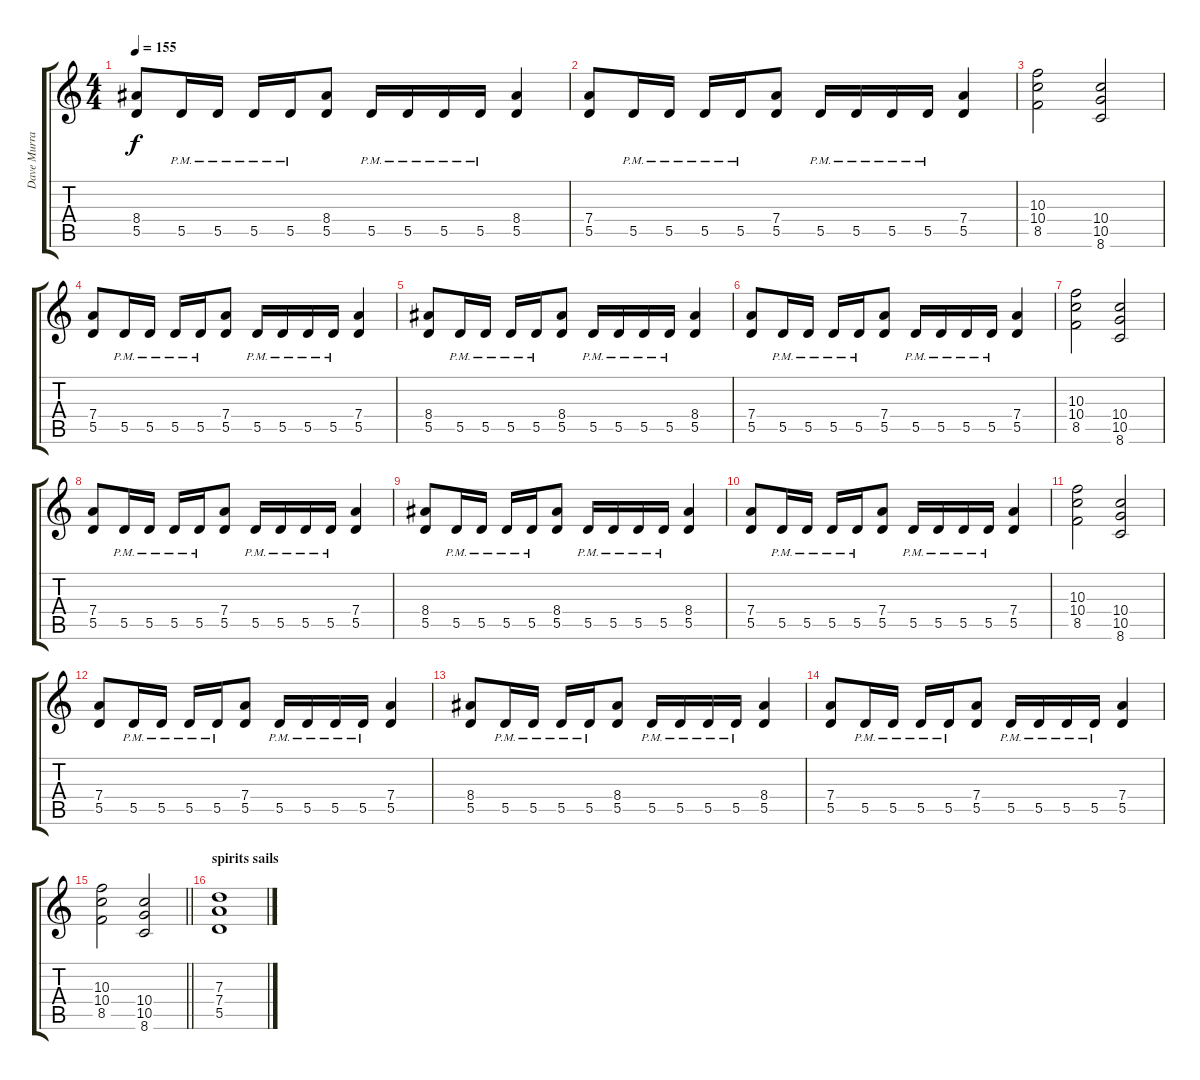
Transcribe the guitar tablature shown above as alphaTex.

\track ("Dave Murray" "Dave Murra") {instrument acousticguitarsteel}
\staff {score tabs}
\tuning (E4 B3 G3 D3 A2 E2) {hide}
\ts (4 4)
\tempo 155
\clef g2
\ks c
(8.4 5.5).8{dy f} 5.5{pm}.16 5.5{pm}.16 5.5{pm}.16 5.5{pm}.16 (8.4 5.5).8 5.5{pm}.16 5.5{pm}.16 5.5{pm}.16 5.5{pm}.16 (8.4 5.5).4 |
(7.4 5.5).8 5.5{pm}.16 5.5{pm}.16 5.5{pm}.16 5.5{pm}.16 (7.4 5.5).8 5.5{pm}.16 5.5{pm}.16 5.5{pm}.16 5.5{pm}.16 (7.4 5.5).4 |
(10.3 10.4 8.5).2 (10.4 10.5 8.6).2 |
(7.4 5.5).8 5.5{pm}.16 5.5{pm}.16 5.5{pm}.16 5.5{pm}.16 (7.4 5.5).8 5.5{pm}.16 5.5{pm}.16 5.5{pm}.16 5.5{pm}.16 (7.4 5.5).4 |
(8.4 5.5).8 5.5{pm}.16 5.5{pm}.16 5.5{pm}.16 5.5{pm}.16 (8.4 5.5).8 5.5{pm}.16 5.5{pm}.16 5.5{pm}.16 5.5{pm}.16 (8.4 5.5).4 |
(7.4 5.5).8 5.5{pm}.16 5.5{pm}.16 5.5{pm}.16 5.5{pm}.16 (7.4 5.5).8 5.5{pm}.16 5.5{pm}.16 5.5{pm}.16 5.5{pm}.16 (7.4 5.5).4 |
(10.3 10.4 8.5).2 (10.4 10.5 8.6).2 |
(7.4 5.5).8 5.5{pm}.16 5.5{pm}.16 5.5{pm}.16 5.5{pm}.16 (7.4 5.5).8 5.5{pm}.16 5.5{pm}.16 5.5{pm}.16 5.5{pm}.16 (7.4 5.5).4 |
(8.4 5.5).8 5.5{pm}.16 5.5{pm}.16 5.5{pm}.16 5.5{pm}.16 (8.4 5.5).8 5.5{pm}.16 5.5{pm}.16 5.5{pm}.16 5.5{pm}.16 (8.4 5.5).4 |
(7.4 5.5).8 5.5{pm}.16 5.5{pm}.16 5.5{pm}.16 5.5{pm}.16 (7.4 5.5).8 5.5{pm}.16 5.5{pm}.16 5.5{pm}.16 5.5{pm}.16 (7.4 5.5).4 |
(10.3 10.4 8.5).2 (10.4 10.5 8.6).2 |
(7.4 5.5).8 5.5{pm}.16 5.5{pm}.16 5.5{pm}.16 5.5{pm}.16 (7.4 5.5).8 5.5{pm}.16 5.5{pm}.16 5.5{pm}.16 5.5{pm}.16 (7.4 5.5).4 |
(8.4 5.5).8 5.5{pm}.16 5.5{pm}.16 5.5{pm}.16 5.5{pm}.16 (8.4 5.5).8 5.5{pm}.16 5.5{pm}.16 5.5{pm}.16 5.5{pm}.16 (8.4 5.5).4 |
(7.4 5.5).8 5.5{pm}.16 5.5{pm}.16 5.5{pm}.16 5.5{pm}.16 (7.4 5.5).8 5.5{pm}.16 5.5{pm}.16 5.5{pm}.16 5.5{pm}.16 (7.4 5.5).4 |
\barLineRight lightlight
(10.3 10.4 8.5).2 (10.4 10.5 8.6).2 |
\section ("" "spirits sails")
(7.3 7.4 5.5).1
